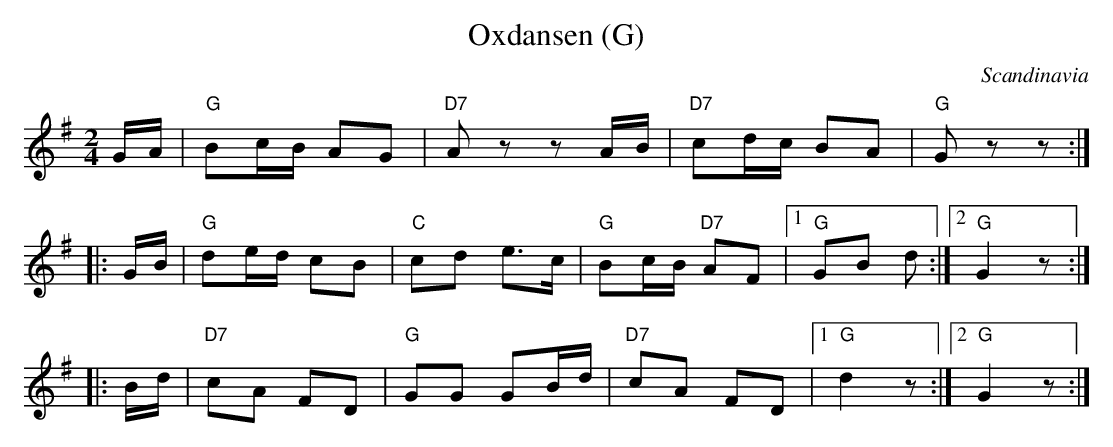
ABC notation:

X:1
T: Oxdansen (G)
O: Scandinavia
M: 2/4
L: 1/16
K: G
GA \
|  "G"B2cB A2G2 | "D7"A2z2 z2AB | "D7"c2dc     B2A2 |  "G"G2z2 z2 :|
|: GB \
|  "G"d2ed c2B2 |  "C"c2d2 e3c  |  "G"B2cB "D7"A2F2 |1 "G"G2B2 d2 :|2 "G"G4 z2 :|
|: Bd \
| "D7"c2A2 F2D2 |  "G"G2G2 G2Bd | "D7"c2A2     F2D2 |1 "G"d4   z2 :|2 "G"G4 z2 :|
